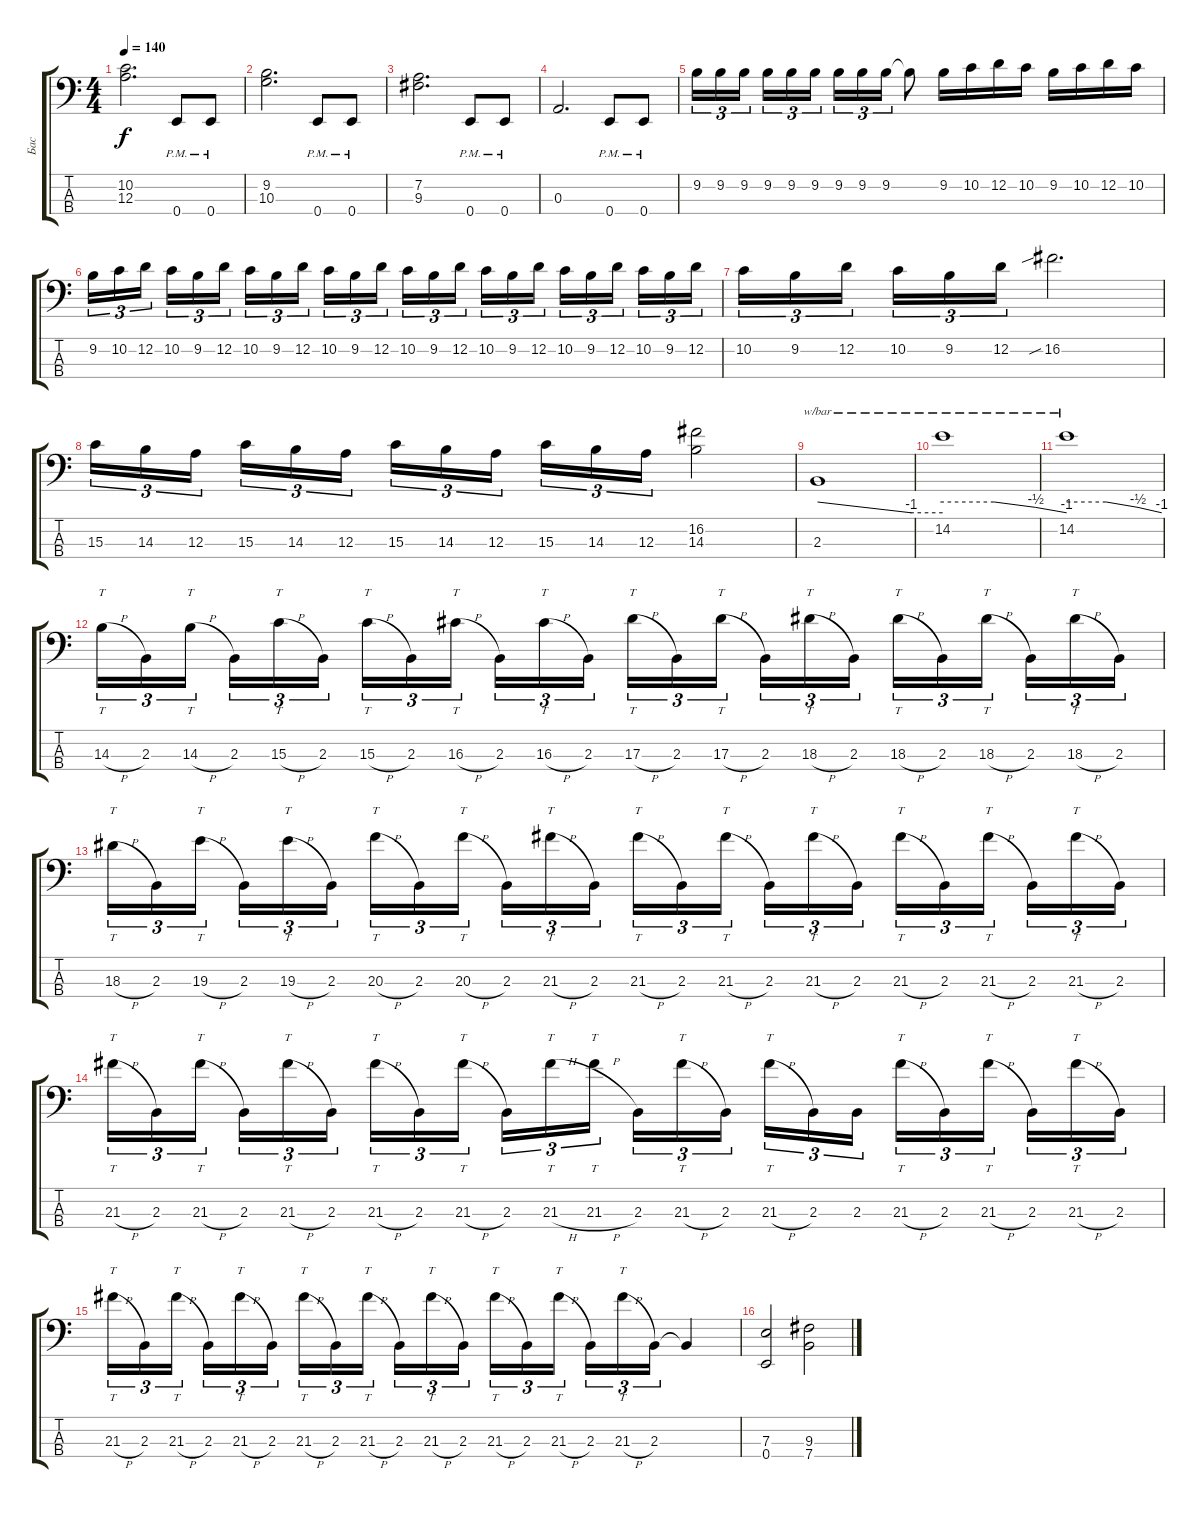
\track ("Бас" "Бас") {instrument electricbasspick}
\staff {score tabs}
\tuning (G2 D2 A1 E1) {hide}
\ts (4 4)
\tempo 140
\clef f4
\ks c
(10.2 12.3).2{d dy f} 0.4{pm}.8 0.4{pm}.8 |
(9.2 10.3).2{d} 0.4{pm}.8 0.4{pm}.8 |
(7.2 9.3).2{d} 0.4{pm}.8 0.4{pm}.8 |
0.3.2{d} 0.4{pm}.8 0.4{pm}.8 |
9.2.16{tu (3 2)} 9.2.16{tu (3 2)} 9.2.16{tu (3 2) beam splitsecondary} 9.2.16{tu (3 2)} 9.2.16{tu (3 2)} 9.2.16{tu (3 2)} 9.2.16{tu (3 2)} 9.2.16{tu (3 2)} 9.2.16{tu (3 2)} 9.2{t}.8 9.2.16 10.2.16 12.2.16 10.2.16 9.2.16 10.2.16 12.2.16 10.2.16 |
9.2.16{tu (3 2)} 10.2.16{tu (3 2)} 12.2.16{tu (3 2) beam splitsecondary} 10.2.16{tu (3 2)} 9.2.16{tu (3 2)} 12.2.16{tu (3 2)} 10.2.16{tu (3 2)} 9.2.16{tu (3 2)} 12.2.16{tu (3 2) beam splitsecondary} 10.2.16{tu (3 2)} 9.2.16{tu (3 2)} 12.2.16{tu (3 2)} 10.2.16{tu (3 2)} 9.2.16{tu (3 2)} 12.2.16{tu (3 2) beam splitsecondary} 10.2.16{tu (3 2)} 9.2.16{tu (3 2)} 12.2.16{tu (3 2)} 10.2.16{tu (3 2)} 9.2.16{tu (3 2)} 12.2.16{tu (3 2) beam splitsecondary} 10.2.16{tu (3 2)} 9.2.16{tu (3 2)} 12.2.16{tu (3 2)} |
10.2.16{tu (3 2)} 9.2.16{tu (3 2)} 12.2.16{tu (3 2) beam splitsecondary} 10.2.16{tu (3 2)} 9.2.16{tu (3 2)} 12.2.16{tu (3 2)} 16.2{sib}.2{d} |
15.3.16{tu (3 2)} 14.3.16{tu (3 2)} 12.3.16{tu (3 2) beam splitsecondary} 15.3.16{tu (3 2)} 14.3.16{tu (3 2)} 12.3.16{tu (3 2)} 15.3.16{tu (3 2)} 14.3.16{tu (3 2)} 12.3.16{tu (3 2) beam splitsecondary} 15.3.16{tu (3 2)} 14.3.16{tu (3 2)} 12.3.16{tu (3 2)} (16.2 14.3).2 |
2.3.1{tbe (custom default 0 0 45 -4 60 -4)} |
14.2.1{tbe (custom default 0 0 25 0 45 -2 60 -4)} |
14.2.1{tbe (custom default 0 0 25 0 45 -2 60 -4)} |
14.3{h}.16{tt tu (3 2)} 2.3.16{tu (3 2)} 14.3{h}.16{tt tu (3 2) beam splitsecondary} 2.3.16{tu (3 2)} 15.3{h}.16{tt tu (3 2)} 2.3.16{tu (3 2)} 15.3{h}.16{tt tu (3 2)} 2.3.16{tu (3 2)} 16.3{h}.16{tt tu (3 2) beam splitsecondary} 2.3.16{tu (3 2)} 16.3{h}.16{tt tu (3 2)} 2.3.16{tu (3 2)} 17.3{h}.16{tt tu (3 2)} 2.3.16{tu (3 2)} 17.3{h}.16{tt tu (3 2) beam splitsecondary} 2.3.16{tu (3 2)} 18.3{h}.16{tt tu (3 2)} 2.3.16{tu (3 2)} 18.3{h}.16{tt tu (3 2)} 2.3.16{tu (3 2)} 18.3{h}.16{tt tu (3 2) beam splitsecondary} 2.3.16{tu (3 2)} 18.3{h}.16{tt tu (3 2)} 2.3.16{tu (3 2)} |
18.3{h}.16{tt tu (3 2)} 2.3.16{tu (3 2)} 19.3{h}.16{tt tu (3 2) beam splitsecondary} 2.3.16{tu (3 2)} 19.3{h}.16{tt tu (3 2)} 2.3.16{tu (3 2)} 20.3{h}.16{tt tu (3 2)} 2.3.16{tu (3 2)} 20.3{h}.16{tt tu (3 2) beam splitsecondary} 2.3.16{tu (3 2)} 21.3{h}.16{tt tu (3 2)} 2.3.16{tu (3 2)} 21.3{h}.16{tt tu (3 2)} 2.3.16{tu (3 2)} 21.3{h}.16{tt tu (3 2) beam splitsecondary} 2.3.16{tu (3 2)} 21.3{h}.16{tt tu (3 2)} 2.3.16{tu (3 2)} 21.3{h}.16{tt tu (3 2)} 2.3.16{tu (3 2)} 21.3{h}.16{tt tu (3 2) beam splitsecondary} 2.3.16{tu (3 2)} 21.3{h}.16{tt tu (3 2)} 2.3.16{tu (3 2)} |
21.3{h}.16{tt tu (3 2)} 2.3.16{tu (3 2)} 21.3{h}.16{tt tu (3 2) beam splitsecondary} 2.3.16{tu (3 2)} 21.3{h}.16{tt tu (3 2)} 2.3.16{tu (3 2)} 21.3{h}.16{tt tu (3 2)} 2.3.16{tu (3 2)} 21.3{h}.16{tt tu (3 2) beam splitsecondary} 2.3.16{tu (3 2)} 21.3{h}.16{tt tu (3 2)} 21.3{h}.16{tt tu (3 2)} 2.3.16{tu (3 2)} 21.3{h}.16{tt tu (3 2)} 2.3.16{tu (3 2) beam splitsecondary} 21.3{h}.16{tt tu (3 2)} 2.3.16{tu (3 2)} 2.3.16{tu (3 2)} 21.3{h}.16{tt tu (3 2)} 2.3.16{tu (3 2)} 21.3{h}.16{tt tu (3 2) beam splitsecondary} 2.3.16{tu (3 2)} 21.3{h}.16{tt tu (3 2)} 2.3.16{tu (3 2)} |
21.3{h}.16{tt tu (3 2)} 2.3.16{tu (3 2)} 21.3{h}.16{tt tu (3 2) beam splitsecondary} 2.3.16{tu (3 2)} 21.3{h}.16{tt tu (3 2)} 2.3.16{tu (3 2)} 21.3{h}.16{tt tu (3 2)} 2.3.16{tu (3 2)} 21.3{h}.16{tt tu (3 2) beam splitsecondary} 2.3.16{tu (3 2)} 21.3{h}.16{tt tu (3 2)} 2.3.16{tu (3 2)} 21.3{h}.16{tt tu (3 2)} 2.3.16{tu (3 2)} 21.3{h}.16{tt tu (3 2) beam splitsecondary} 2.3.16{tu (3 2)} 21.3{h}.16{tt tu (3 2)} 2.3.16{tu (3 2)} 2.3{t}.4 |
(7.3 0.4).2 (9.3 7.4).2
